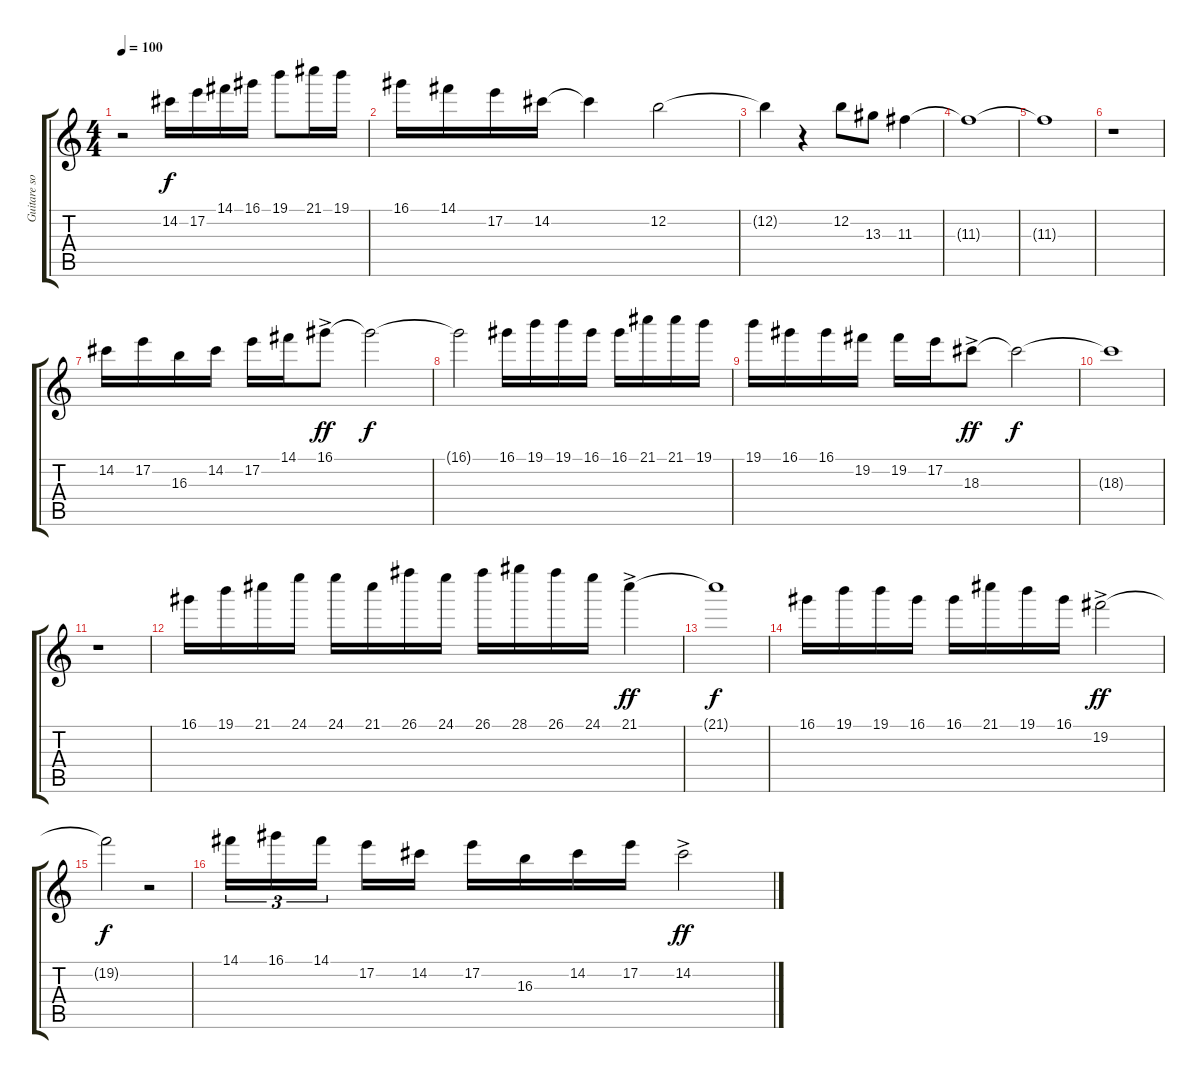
\track ("Guitare solo" "Guitare so") {instrument acousticguitarsteel}
\staff {score tabs}
\tuning (E4 B3 G3 D3 A2 E2) {hide}
\ts (4 4)
\tempo 100
\clef g2
\ks c
r.2{dy f} 14.2.16 17.2.16 14.1.16 16.1.16 19.1.8 21.1.16 19.1.16 |
16.1.16 14.1.16 17.2.16 14.2.16 14.2{t}.4 12.2.2 |
12.2{t}.4 r.4 12.2.8 13.3.8 11.3.4 |
11.3{t}.1 |
11.3{t}.1 |
r.1 |
14.2.16 17.2.16 16.3.16 14.2.16 17.2.16 14.1.16 16.1{ac}.8{dy ff} 16.1{t}.2{dy f} |
16.1{t}.2 16.1.16 19.1.16 19.1.16 16.1.16 16.1.16 21.1.16 21.1.16 19.1.16 |
19.1.16 16.1.16 16.1.16 19.2.16 19.2.16 17.2.16 18.3{ac}.8{dy ff} 18.3{t}.2{dy f} |
18.3{t}.1 |
r.1 |
16.1.16 19.1.16 21.1.16 24.1.16 24.1.16 21.1.16 26.1.16 24.1.16 26.1.16 28.1.16 26.1.16 24.1.16 21.1{ac}.4{dy ff} |
21.1{t}.1{dy f} |
16.1.16 19.1.16 19.1.16 16.1.16 16.1.16 21.1.16 19.1.16 16.1.16 19.2{ac}.2{dy ff} |
19.2{t}.2{dy f} r.2 |
14.1.16{tu (3 2)} 16.1.16{tu (3 2)} 14.1.16{tu (3 2) beam splitsecondary} 17.2.16 14.2.16 17.2.16 16.3.16 14.2.16 17.2.16 14.2{ac}.2{dy ff}
